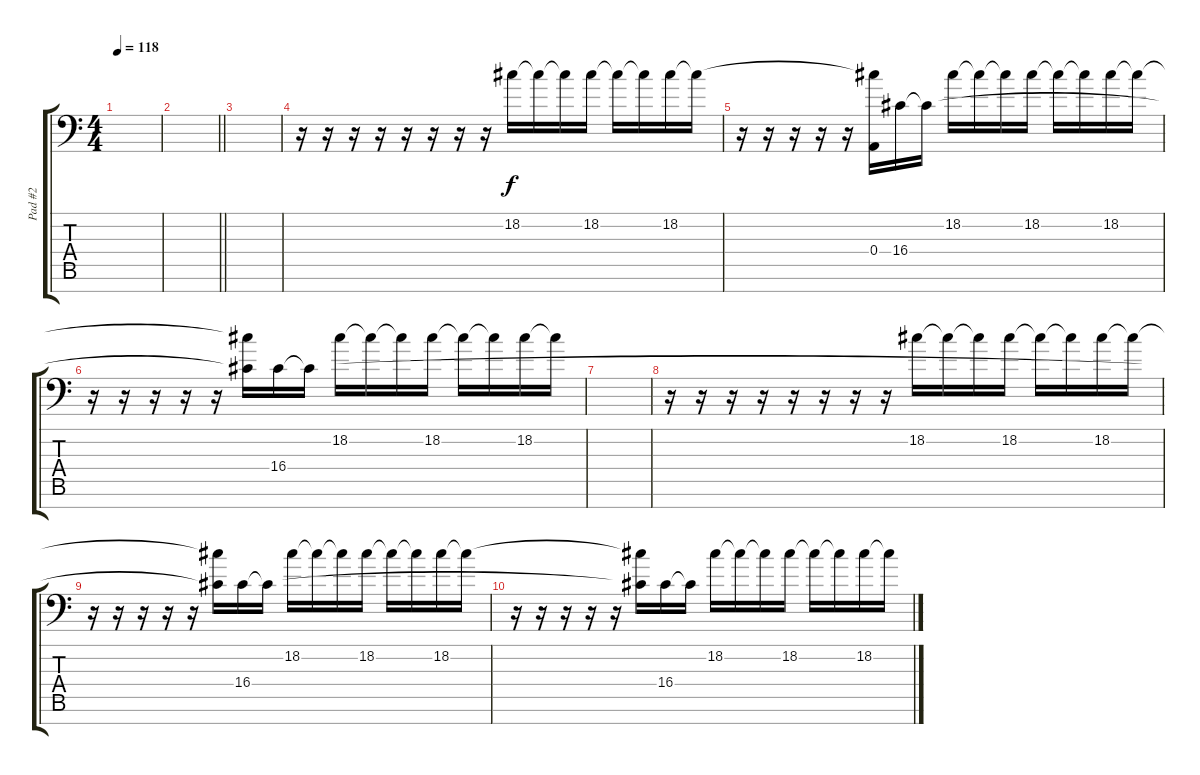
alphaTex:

\track ("Pad #2" "Pad #2") {instrument pad2warm}
\staff {score tabs}
\tuning (B3 G3 D3 A2 D2 B1 E1) {hide}
\ts (4 4)
\tempo 118
\clef f4
\ks c
|
\barLineRight lightlight
|
\section ("" "")
|
r.16 r.16 r.16 r.16 r.16 r.16 r.16 r.16 18.2.16 18.2{t}.16 18.2{t}.16 18.2.16 18.2{t}.16 18.2{t}.16 18.2.16 18.2{t}.16 |
r.16 r.16 r.16 r.16 r.16 (18.2{t} 0.4).16 16.4.16 16.4{t}.16 18.2.16 18.2{t}.16 18.2{t}.16 18.2.16 18.2{t}.16 18.2{t}.16 18.2.16 18.2{t}.16 |
r.16 r.16 r.16 r.16 r.16 (18.2{t} 16.4{t}).16 16.4.16 16.4{t}.16 18.2.16 18.2{t}.16 18.2{t}.16 18.2.16 18.2{t}.16 18.2{t}.16 18.2.16 18.2{t}.16 |
|
r.16 r.16 r.16 r.16 r.16 r.16 r.16 r.16 18.2.16 18.2{t}.16 18.2{t}.16 18.2.16 18.2{t}.16 18.2{t}.16 18.2.16 18.2{t}.16 |
r.16 r.16 r.16 r.16 r.16 (18.2{t} 16.4{t}).16 16.4.16 16.4{t}.16 18.2.16 18.2{t}.16 18.2{t}.16 18.2.16 18.2{t}.16 18.2{t}.16 18.2.16 18.2{t}.16 |
r.16 r.16 r.16 r.16 r.16 (18.2{t} 16.4{t}).16 16.4.16 16.4{t}.16 18.2.16 18.2{t}.16 18.2{t}.16 18.2.16 18.2{t}.16 18.2{t}.16 18.2.16 18.2{t}.16
